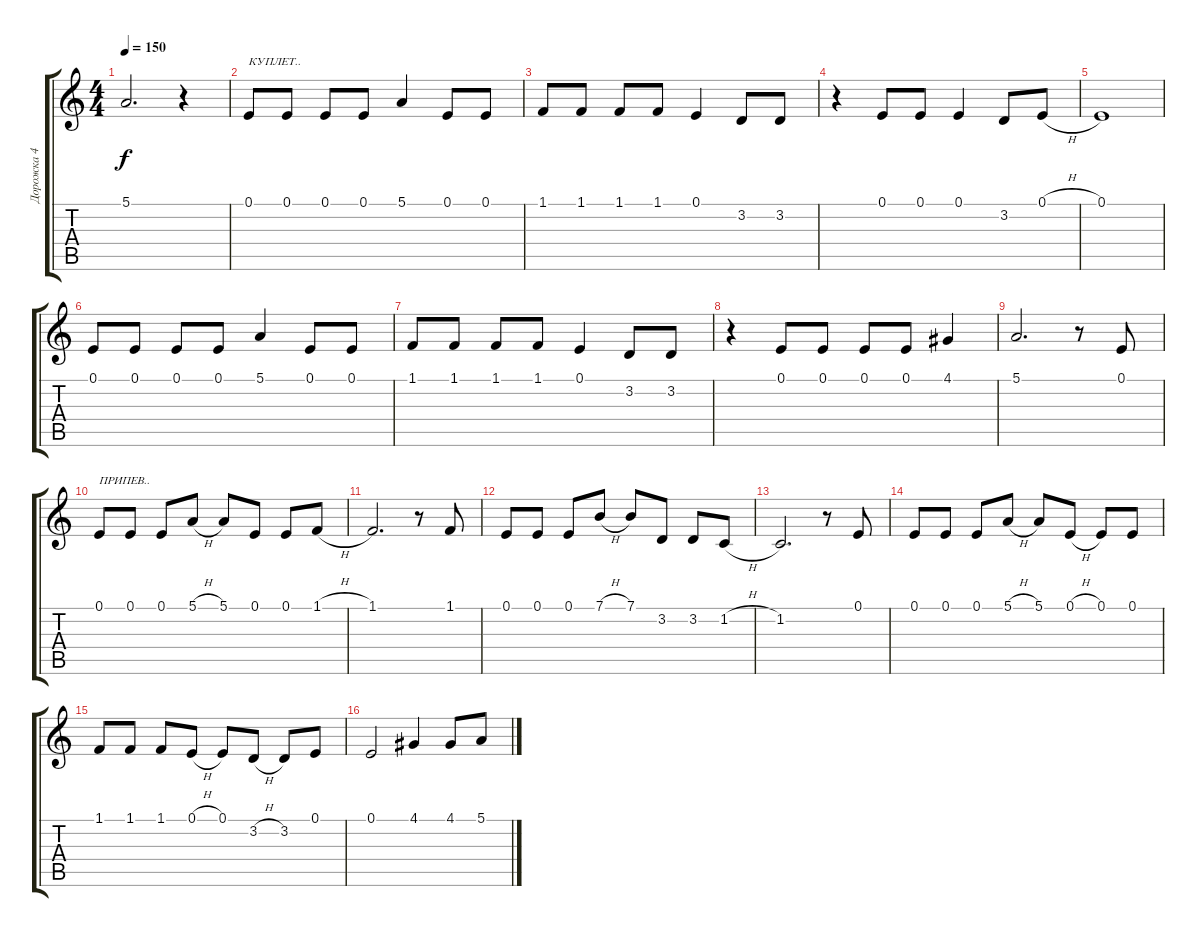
\track ("Дорожка 4" "Дорожка 4") {instrument acousticgrandpiano}
\staff {score tabs}
\tuning (E4 B3 G3 D3 A2 E2) {hide}
\ts (4 4)
\tempo 150
\clef g2
\ks c
5.1.2{d dy f} r.4 |
0.1.8{txt "КУПЛЕТ.."} 0.1.8 0.1.8 0.1.8 5.1.4 0.1.8 0.1.8 |
1.1.8 1.1.8 1.1.8 1.1.8 0.1.4 3.2.8 3.2.8 |
r.4 0.1.8 0.1.8 0.1.4 3.2.8 0.1{h}.8 |
0.1.1 |
0.1.8 0.1.8 0.1.8 0.1.8 5.1.4 0.1.8 0.1.8 |
1.1.8 1.1.8 1.1.8 1.1.8 0.1.4 3.2.8 3.2.8 |
r.4 0.1.8 0.1.8 0.1.8 0.1.8 4.1.4 |
5.1.2{d} r.8 0.1.8 |
0.1.8{txt "ПРИПЕВ.."} 0.1.8 0.1.8 5.1{h}.8 5.1.8 0.1.8 0.1.8 1.1{h}.8 |
1.1.2{d} r.8 1.1.8 |
0.1.8 0.1.8 0.1.8 7.1{h}.8 7.1.8 3.2.8 3.2.8 1.2{h}.8 |
1.2.2{d} r.8 0.1.8 |
0.1.8 0.1.8 0.1.8 5.1{h}.8 5.1.8 0.1{h}.8 0.1.8 0.1.8 |
1.1.8 1.1.8 1.1.8 0.1{h}.8 0.1.8 3.2{h}.8 3.2.8 0.1.8 |
0.1.2 4.1.4 4.1.8 5.1{h}.8
